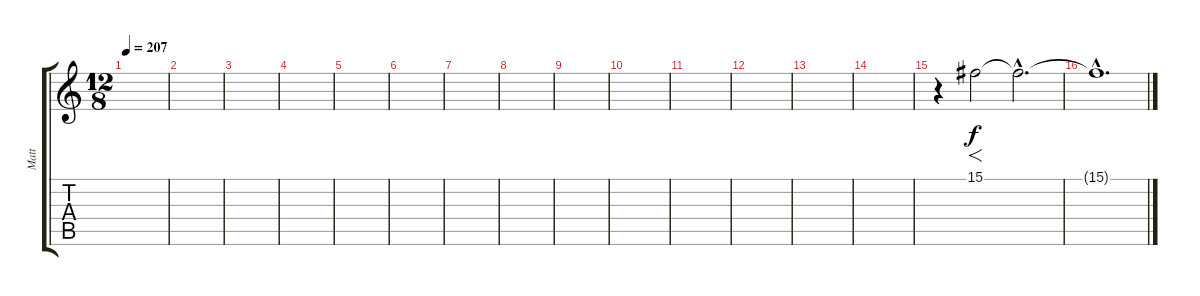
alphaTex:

\track ("Matt" "Matt") {instrument lead1square}
\staff {score tabs}
\tuning (Eb4 Bb3 Gb3 Db3 Ab2 Eb2) {hide}
\ts (12 8)
\tempo 207
\clef g2
\ks c
|
|
|
|
|
|
|
|
|
|
|
|
|
|
r.4 15.1.2{f} 15.1{hac t}.2{d} |
15.1{hac t}.1{d}
